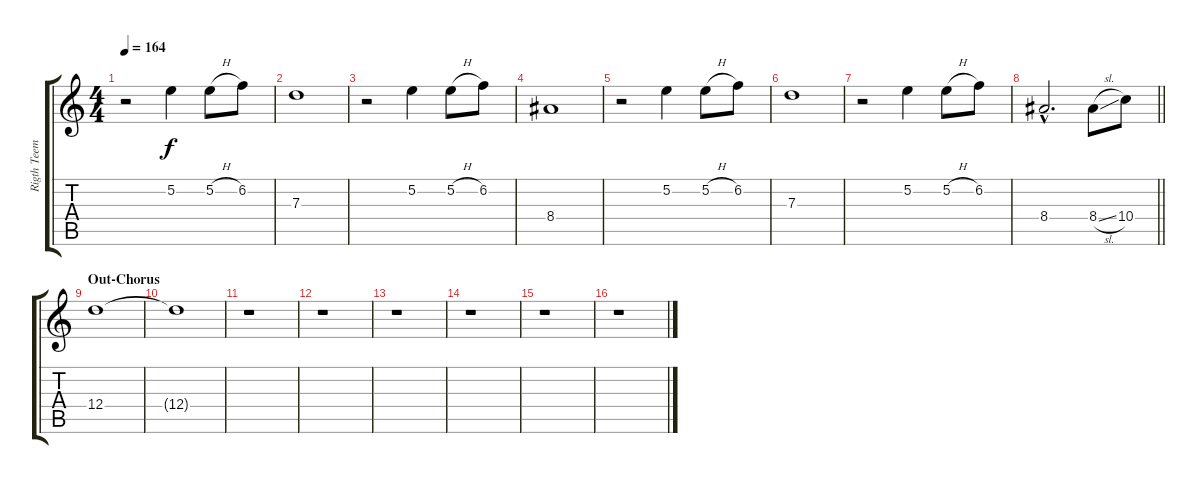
\track ("Rigth Teemu (Fills)" "Rigth Teem") {instrument distortionguitar}
\staff {score tabs}
\tuning (E4 B3 G3 D3 A2 D2) {hide}
\ts (4 4)
\tempo 164
\clef g2
\ks c
r.2{dy f} 5.2.4 5.2{h}.8 6.2.8 |
7.3.1 |
r.2 5.2.4 5.2{h}.8 6.2.8 |
8.4.1 |
r.2 5.2.4 5.2{h}.8 6.2.8 |
7.3.1 |
r.2 5.2.4 5.2{h}.8 6.2.8 |
\barLineRight lightlight
8.4{hac}.2{d} 8.4{sl}.8 10.4.8 |
\section ("" "Out-Chorus")
12.4.1 |
12.4{t}.1 |
r.1 |
r.1 |
r.1 |
r.1 |
r.1 |
r.1
